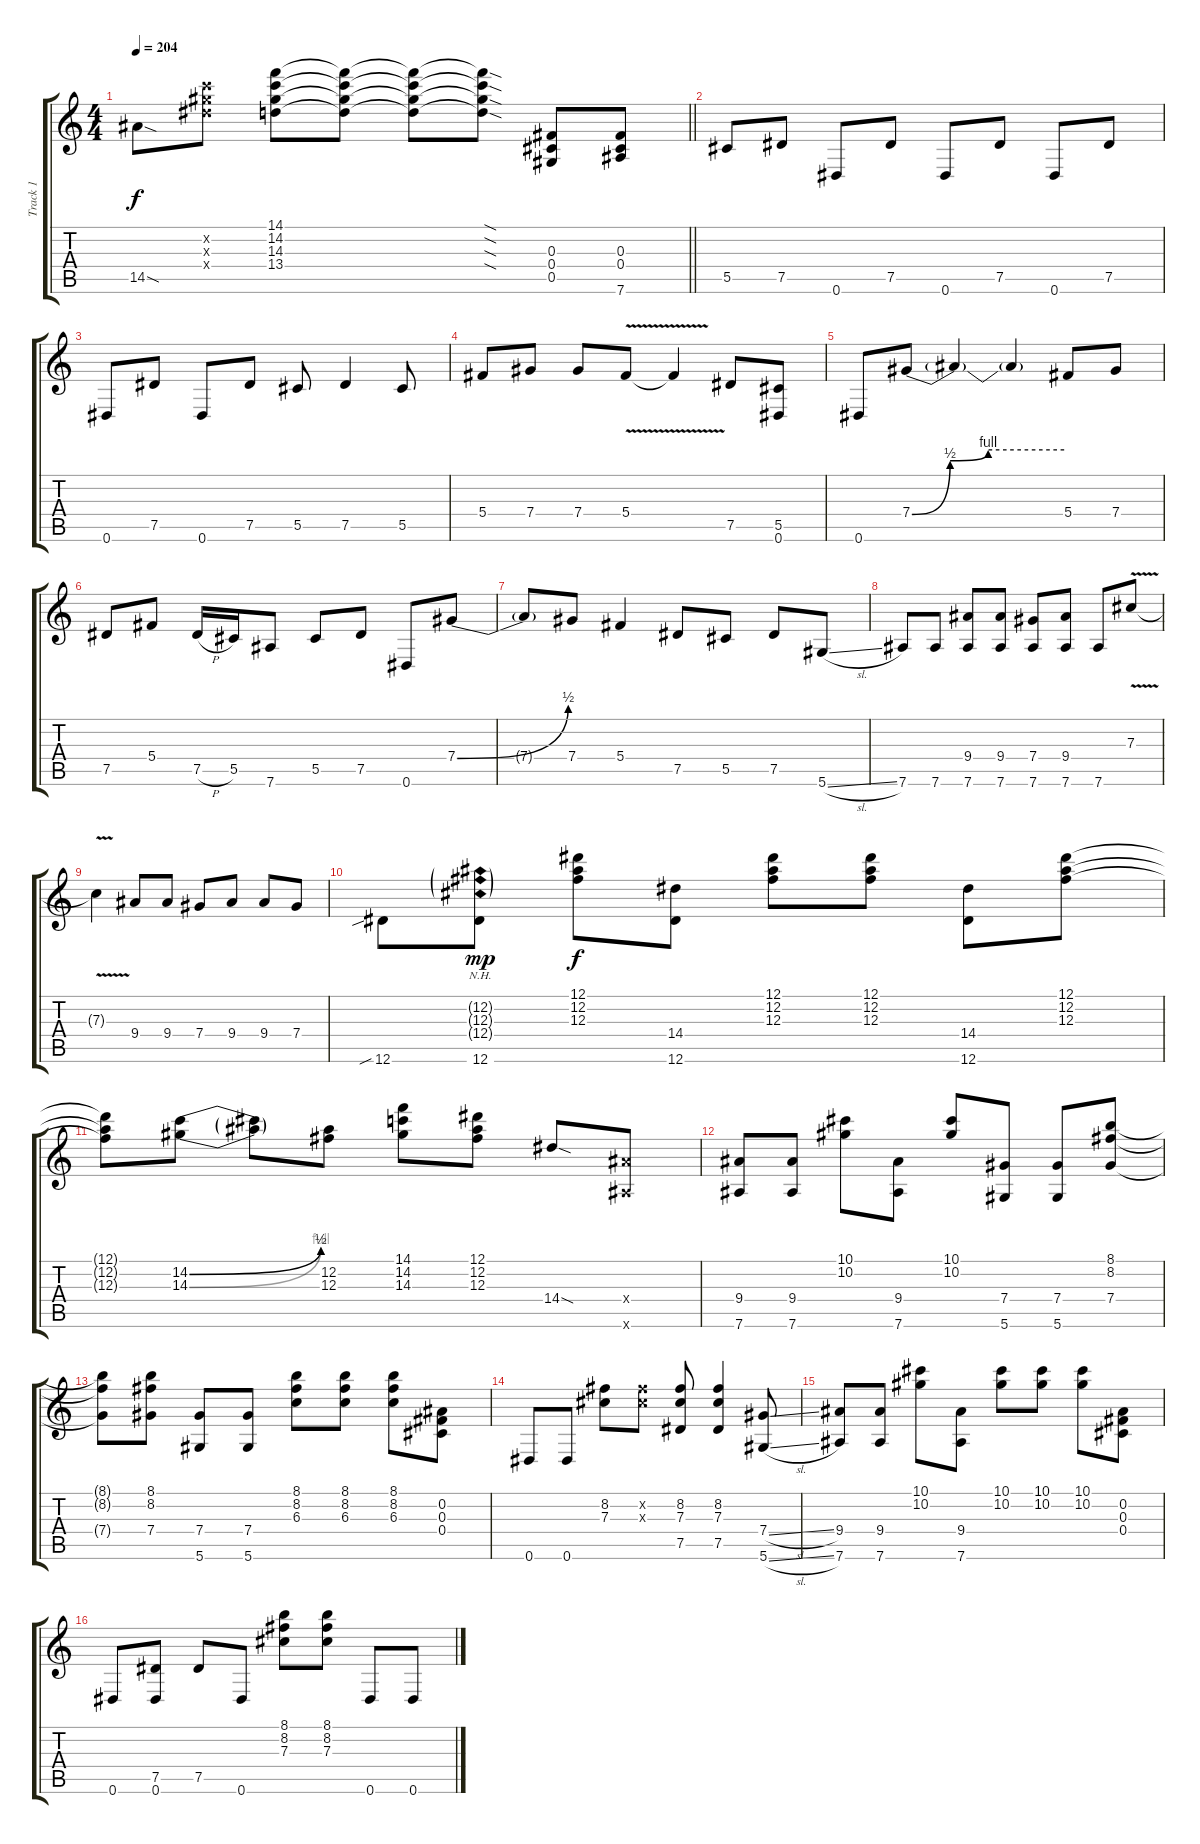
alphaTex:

\track ("Track 1" "Track 1") {instrument electricguitarjazz}
\staff {score tabs}
\tuning (Eb4 Bb3 Gb3 Db3 Ab2 Eb2) {hide}
\ts (4 4)
\tempo 204
\clef g2
\barLineRight lightlight
\ks c
14.5{sod}.8{dy f} (14.2{x} 14.3{x} 14.4{x}).8 (14.1 14.2 14.3 13.4).8 (14.1{t} 14.2{t} 14.3{t} 13.4{t}).8 (14.1{t} 14.2{t} 14.3{t} 13.4{t}).8 (14.1{sod t} 14.2{sod t} 14.3{sod t} 13.4{sod t}).8 (0.3 0.4 0.5).8 (0.3 0.4 7.6).8 |
5.5.8 7.5.8 0.6.8 7.5.8 0.6.8 7.5.8 0.6.8 7.5.8 |
0.6.8 7.5.8 0.6.8 7.5.8 5.5.8 7.5.4 5.5.8 |
5.4.8 7.4.8 7.4.8 5.4{v}.8 5.4{t}.4 7.5.8 (5.5 0.6).8 |
0.6.8 7.4{be (custom 0 0 15 2 30 4 60 4)}.8 7.4{t}.4 7.4{t}.4 5.4.8 7.4.8 |
7.5.8 5.4.8 7.5{h}.16 5.5.16 7.6.8 5.5.8 7.5.8 0.6.8 7.4{be (bend 0 0 60 2)}.8 |
7.4{t}.8 7.4.8 5.4.4 7.5.8 5.5.8 7.5.8 5.6{sl}.8 |
7.6.8 7.6.8 (9.4 7.6).8 (9.4 7.6).8 (7.4 7.6).8 (9.4 7.6).8 7.6.8 7.3{v}.8 |
7.3{t}.4 9.4.8 9.4.8 7.4.8 9.4.8 9.4.8 7.4.8 |
12.6{sib}.8 (12.2{nh g} 12.3{nh g} 12.4{nh g} 12.6).8{dy mp} (12.1 12.2 12.3).8{dy f} (14.4 12.6).8 (12.1 12.2 12.3).8 (12.1 12.2 12.3).8 (14.4 12.6).8 (12.1 12.2 12.3).8 |
(12.1{t} 12.2{t} 12.3{t}).8 (14.2{be (bend 0 0 60 2)} 14.3{be (bend 0 0 60 4)}).8 (14.2{t} 14.3{t}).8 (12.2 12.3).8 (14.1 14.2 14.3).8 (12.1 12.2 12.3).8 14.4{sod}.8 (9.4{x} 7.6{x}).8 |
(9.4 7.6).8 (9.4 7.6).8 (10.1 10.2).8 (9.4 7.6).8 (10.1 10.2).8 (7.4 5.6).8 (7.4 5.6).8 (8.1 8.2 7.4).8 |
(8.1{t} 8.2{t} 7.4{t}).8 (8.1 8.2 7.4).8 (7.4 5.6).8 (7.4 5.6).8 (8.1 8.2 6.3).8 (8.1 8.2 6.3).8 (8.1 8.2 6.3).8 (0.2 0.3 0.4).8 |
0.6.8 0.6.8 (8.2 7.3).8 (8.2{x} 7.3{x}).8 (8.2 7.3 7.5).8 (8.2 7.3 7.5).4 (7.4{sl} 5.6{sl}).8 |
(9.4 7.6).8 (9.4 7.6).8 (10.1 10.2).8 (9.4 7.6).8 (10.1 10.2).8 (10.1 10.2).8 (10.1 10.2).8 (0.2 0.3 0.4).8 |
0.6.8 (7.5 0.6).8 7.5.8 0.6.8 (8.1 8.2 7.3).8 (8.1 8.2 7.3).8 0.6.8 0.6.8
